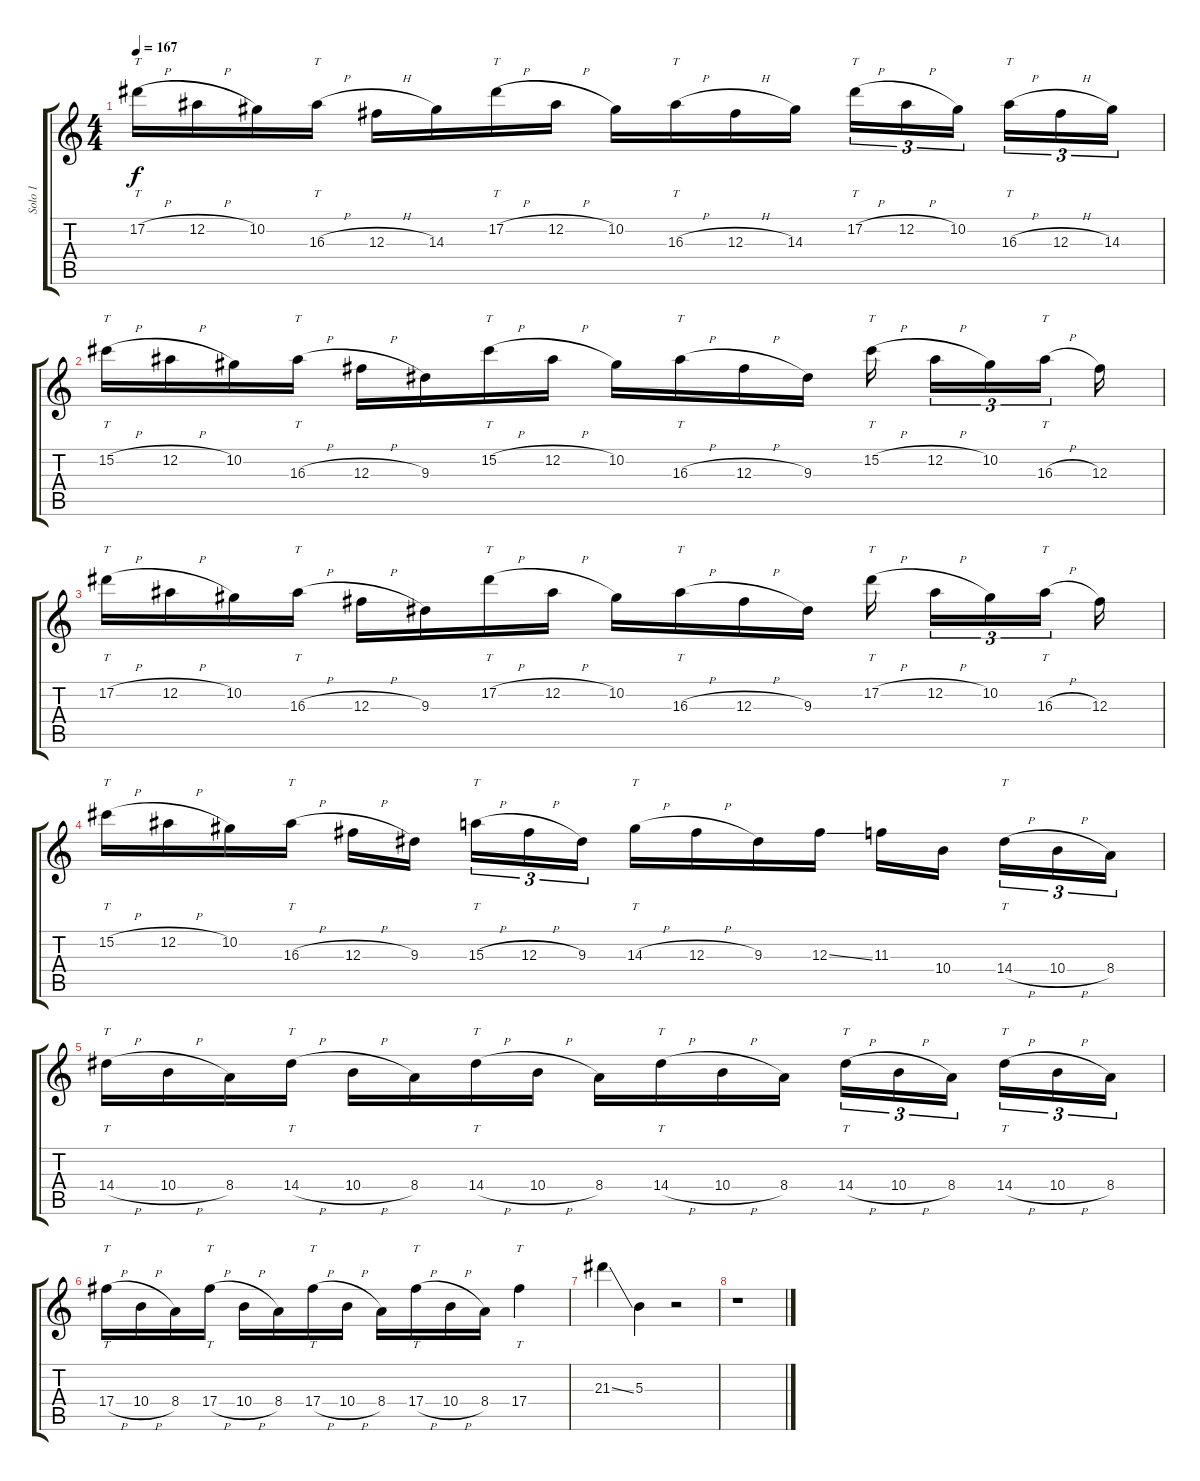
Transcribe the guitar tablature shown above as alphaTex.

\track ("Solo 1" "Solo 1") {instrument distortionguitar}
\staff {score tabs}
\tuning (Eb4 Bb3 Gb3 Db3 Ab2 Eb2) {hide}
\ts (4 4)
\tempo 167
\clef g2
\ks c
17.2{h}.16{tt dy f} 12.2{h}.16 10.2.16 16.3{h}.16{tt} 12.3{h}.16 14.3.16 17.2{h}.16{tt} 12.2{h}.16 10.2.16 16.3{h}.16{tt} 12.3{h}.16 14.3.16 17.2{h}.16{tt tu (3 2)} 12.2{h}.16{tu (3 2)} 10.2.16{tu (3 2)} 16.3{h}.16{tt tu (3 2)} 12.3{h}.16{tu (3 2)} 14.3.16{tu (3 2)} |
15.2{h}.16{tt} 12.2{h}.16 10.2.16 16.3{h}.16{tt} 12.3{h}.16 9.3.16 15.2{h}.16{tt} 12.2{h}.16 10.2.16 16.3{h}.16{tt} 12.3{h}.16 9.3.16 15.2{h}.16{tt} 12.2{h}.16{tu (3 2)} 10.2.16{tu (3 2)} 16.3{h}.16{tt tu (3 2)} 12.3.16 |
17.2{h}.16{tt} 12.2{h}.16 10.2.16 16.3{h}.16{tt} 12.3{h}.16 9.3.16 17.2{h}.16{tt} 12.2{h}.16 10.2.16 16.3{h}.16{tt} 12.3{h}.16 9.3.16 17.2{h}.16{tt} 12.2{h}.16{tu (3 2)} 10.2.16{tu (3 2)} 16.3{h}.16{tt tu (3 2)} 12.3.16 |
15.2{h}.16{tt} 12.2{h}.16 10.2.16 16.3{h}.16{tt} 12.3{h}.16 9.3.16 15.3{h}.16{tt tu (3 2)} 12.3{h}.16{tu (3 2)} 9.3.16{tu (3 2)} 14.3{h}.16{tt} 12.3{h}.16 9.3.16 12.3{ss}.16 11.3.16 10.4.16 14.4{h}.16{tt tu (3 2)} 10.4{h}.16{tu (3 2)} 8.4.16{tu (3 2)} |
14.4{h}.16{tt} 10.4{h}.16 8.4.16 14.4{h}.16{tt} 10.4{h}.16 8.4.16 14.4{h}.16{tt} 10.4{h}.16 8.4.16 14.4{h}.16{tt} 10.4{h}.16 8.4.16 14.4{h}.16{tt tu (3 2)} 10.4{h}.16{tu (3 2)} 8.4.16{tu (3 2)} 14.4{h}.16{tt tu (3 2)} 10.4{h}.16{tu (3 2)} 8.4.16{tu (3 2)} |
17.4{h}.16{tt} 10.4{h}.16 8.4.16 17.4{h}.16{tt} 10.4{h}.16 8.4.16 17.4{h}.16{tt} 10.4{h}.16 8.4.16 17.4{h}.16{tt} 10.4{h}.16 8.4.16 17.4.4{tt} |
21.3{ss}.4 5.3.4 r.2 |
r.1
